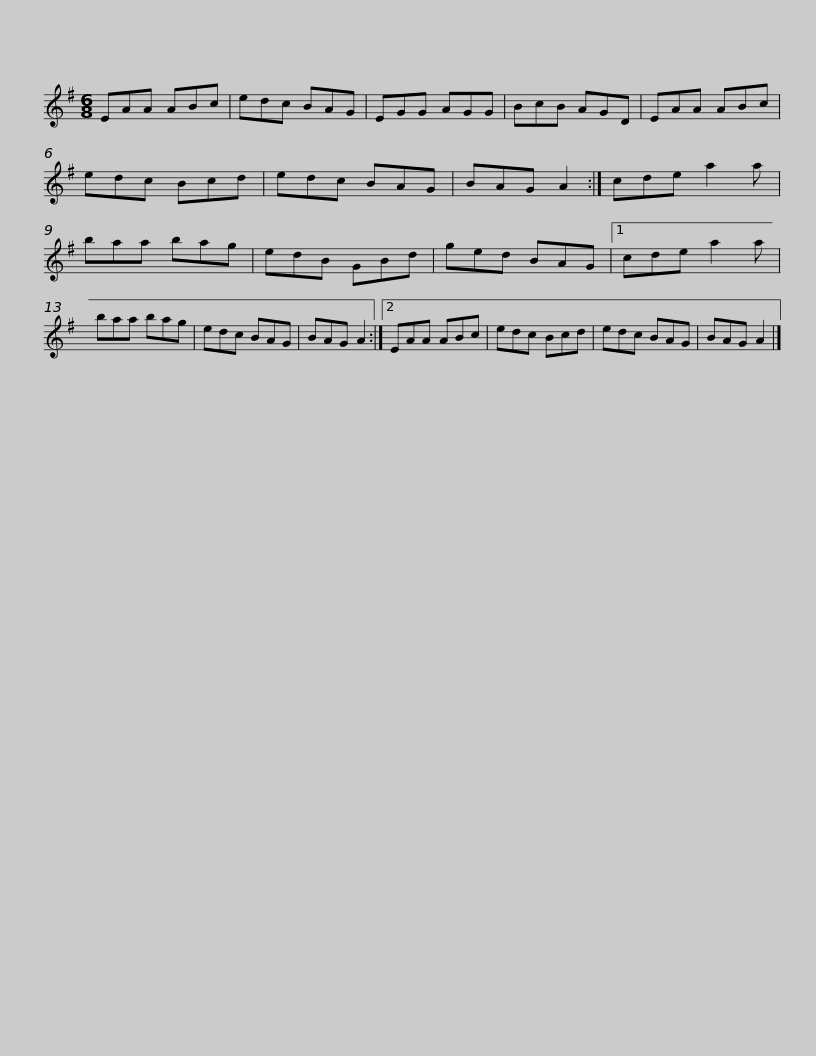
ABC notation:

X:1
L:1/8
M:6/8
I:linebreak $
K:G
V:1 treble
V:1
 EAA ABc | edc BAG | EGG AGG | BcB AGD | EAA ABc | %5
 edc Bcd | edc BAG |$ BAG A2 :| cde a2 a | baa bag | %10
 edB GBd | ged BAG |1 cde a2 a | baa bag |$ edc BAG | %15
 BAG A2 :|2 EAA ABc | edc Bcd | edc BAG | BAG A2 |] %20
